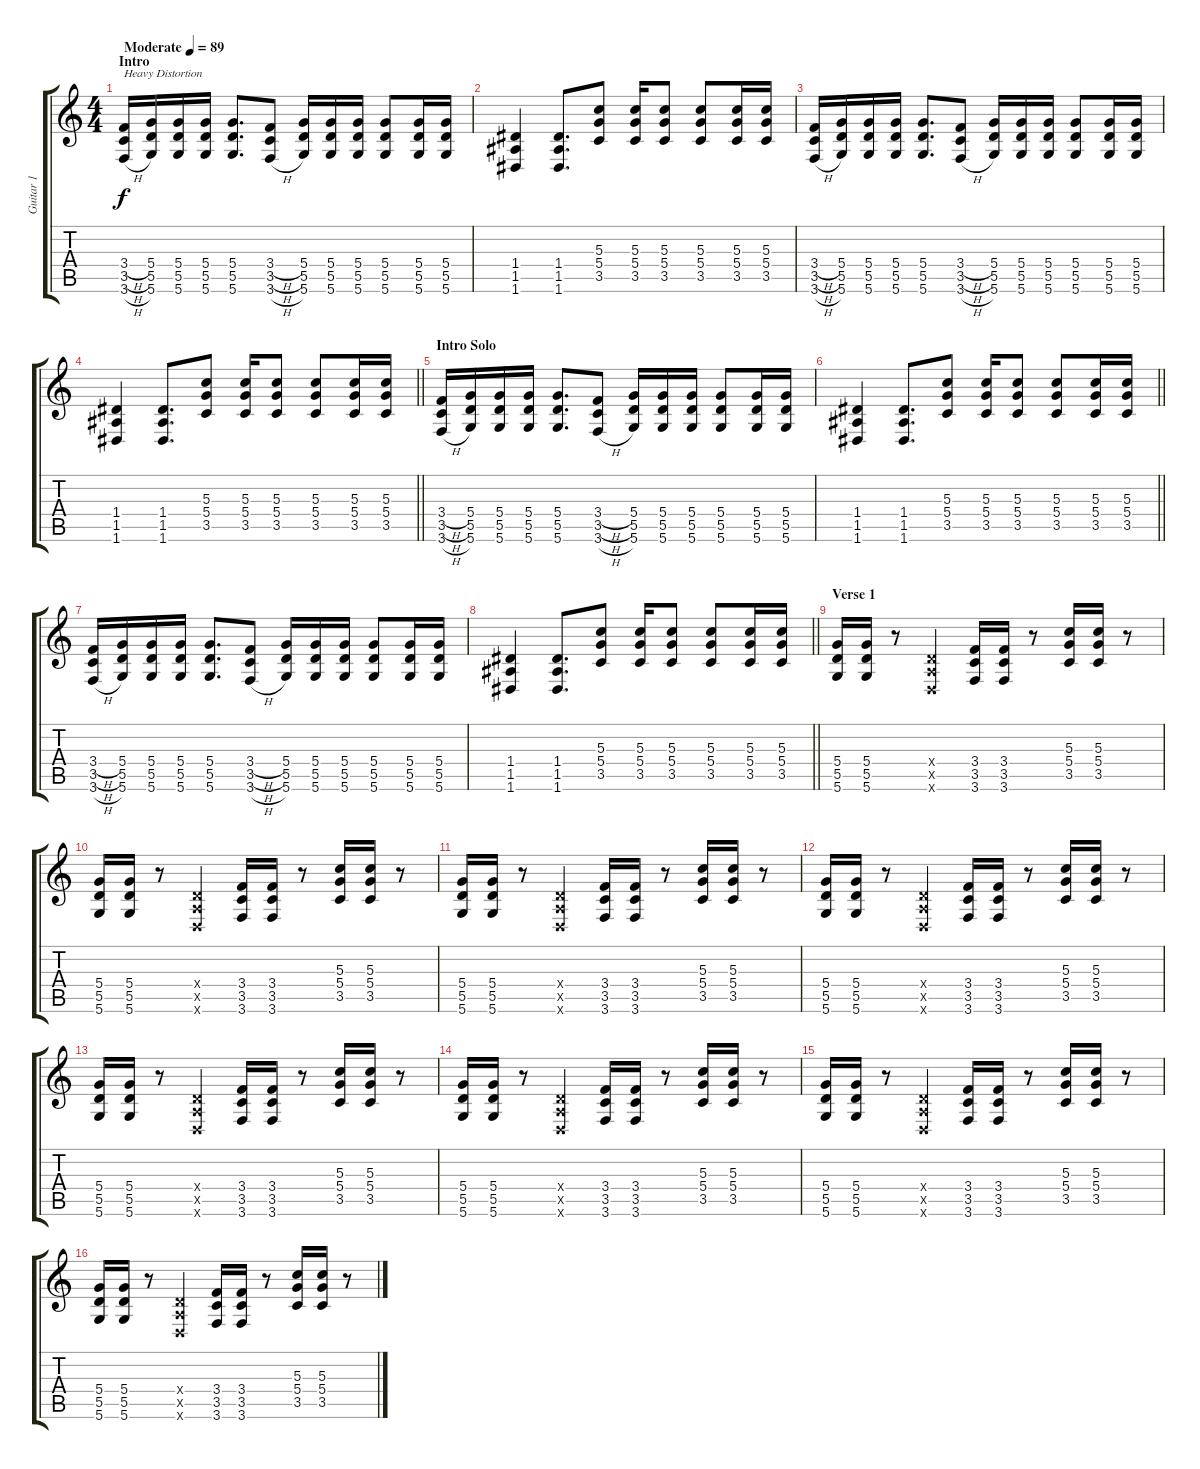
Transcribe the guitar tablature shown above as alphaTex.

\track ("Guitar 1" "Guitar 1") {instrument distortionguitar}
\staff {score tabs}
\tuning (E4 B3 G3 D3 A2 D2) {hide}
\ts (4 4)
\section ("" "Intro")
\tempo (89 "Moderate")
\clef g2
\ks c
(3.4{h} 3.5{h} 3.6{h}).16{txt "Heavy Distortion" dy f instrument distortionguitar} (5.4 5.5 5.6).16 (5.4 5.5 5.6).16 (5.4 5.5 5.6).16 (5.4 5.5 5.6).8{d} (3.4{h} 3.5{h} 3.6{h}).8 (5.4 5.5 5.6).16 (5.4 5.5 5.6).16 (5.4 5.5 5.6).16 (5.4 5.5 5.6).8 (5.4 5.5 5.6).16 (5.4 5.5 5.6).16 |
(1.4 1.5 1.6).4 (1.4 1.5 1.6).8{d} (5.3 5.4 3.5).8 (5.3 5.4 3.5).16 (5.3 5.4 3.5).8 (5.3 5.4 3.5).8 (5.3 5.4 3.5).16 (5.3 5.4 3.5).16 |
(3.4{h} 3.5{h} 3.6{h}).16 (5.4 5.5 5.6).16 (5.4 5.5 5.6).16 (5.4 5.5 5.6).16 (5.4 5.5 5.6).8{d} (3.4{h} 3.5{h} 3.6{h}).8 (5.4 5.5 5.6).16 (5.4 5.5 5.6).16 (5.4 5.5 5.6).16 (5.4 5.5 5.6).8 (5.4 5.5 5.6).16 (5.4 5.5 5.6).16 |
\barLineRight lightlight
(1.4 1.5 1.6).4 (1.4 1.5 1.6).8{d} (5.3 5.4 3.5).8 (5.3 5.4 3.5).16 (5.3 5.4 3.5).8 (5.3 5.4 3.5).8 (5.3 5.4 3.5).16 (5.3 5.4 3.5).16 |
\section ("" "Intro Solo")
(3.4{h} 3.5{h} 3.6{h}).16 (5.4 5.5 5.6).16 (5.4 5.5 5.6).16 (5.4 5.5 5.6).16 (5.4 5.5 5.6).8{d} (3.4{h} 3.5{h} 3.6{h}).8 (5.4 5.5 5.6).16 (5.4 5.5 5.6).16 (5.4 5.5 5.6).16 (5.4 5.5 5.6).8 (5.4 5.5 5.6).16 (5.4 5.5 5.6).16 |
\barLineRight lightlight
(1.4 1.5 1.6).4 (1.4 1.5 1.6).8{d} (5.3 5.4 3.5).8 (5.3 5.4 3.5).16 (5.3 5.4 3.5).8 (5.3 5.4 3.5).8 (5.3 5.4 3.5).16 (5.3 5.4 3.5).16 |
(3.4{h} 3.5{h} 3.6{h}).16 (5.4 5.5 5.6).16 (5.4 5.5 5.6).16 (5.4 5.5 5.6).16 (5.4 5.5 5.6).8{d} (3.4{h} 3.5{h} 3.6{h}).8 (5.4 5.5 5.6).16 (5.4 5.5 5.6).16 (5.4 5.5 5.6).16 (5.4 5.5 5.6).8 (5.4 5.5 5.6).16 (5.4 5.5 5.6).16 |
\barLineRight lightlight
(1.4 1.5 1.6).4 (1.4 1.5 1.6).8{d} (5.3 5.4 3.5).8 (5.3 5.4 3.5).16 (5.3 5.4 3.5).8 (5.3 5.4 3.5).8 (5.3 5.4 3.5).16 (5.3 5.4 3.5).16 |
\section ("" "Verse 1")
(5.4 5.5 5.6).16 (5.4 5.5 5.6).16 r.8 (0.4{x} 0.5{x} 0.6{x}).4 (3.4 3.5 3.6).16 (3.4 3.5 3.6).16 r.8 (5.3 5.4 3.5).16 (5.3 5.4 3.5).16 r.8 |
(5.4 5.5 5.6).16 (5.4 5.5 5.6).16 r.8 (0.4{x} 0.5{x} 0.6{x}).4 (3.4 3.5 3.6).16 (3.4 3.5 3.6).16 r.8 (5.3 5.4 3.5).16 (5.3 5.4 3.5).16 r.8 |
(5.4 5.5 5.6).16 (5.4 5.5 5.6).16 r.8 (0.4{x} 0.5{x} 0.6{x}).4 (3.4 3.5 3.6).16 (3.4 3.5 3.6).16 r.8 (5.3 5.4 3.5).16 (5.3 5.4 3.5).16 r.8 |
(5.4 5.5 5.6).16 (5.4 5.5 5.6).16 r.8 (0.4{x} 0.5{x} 0.6{x}).4 (3.4 3.5 3.6).16 (3.4 3.5 3.6).16 r.8 (5.3 5.4 3.5).16 (5.3 5.4 3.5).16 r.8 |
(5.4 5.5 5.6).16 (5.4 5.5 5.6).16 r.8 (0.4{x} 0.5{x} 0.6{x}).4 (3.4 3.5 3.6).16 (3.4 3.5 3.6).16 r.8 (5.3 5.4 3.5).16 (5.3 5.4 3.5).16 r.8 |
(5.4 5.5 5.6).16 (5.4 5.5 5.6).16 r.8 (0.4{x} 0.5{x} 0.6{x}).4 (3.4 3.5 3.6).16 (3.4 3.5 3.6).16 r.8 (5.3 5.4 3.5).16 (5.3 5.4 3.5).16 r.8 |
(5.4 5.5 5.6).16 (5.4 5.5 5.6).16 r.8 (0.4{x} 0.5{x} 0.6{x}).4 (3.4 3.5 3.6).16 (3.4 3.5 3.6).16 r.8 (5.3 5.4 3.5).16 (5.3 5.4 3.5).16 r.8 |
(5.4 5.5 5.6).16 (5.4 5.5 5.6).16 r.8 (0.4{x} 0.5{x} 0.6{x}).4 (3.4 3.5 3.6).16 (3.4 3.5 3.6).16 r.8 (5.3 5.4 3.5).16 (5.3 5.4 3.5).16 r.8
